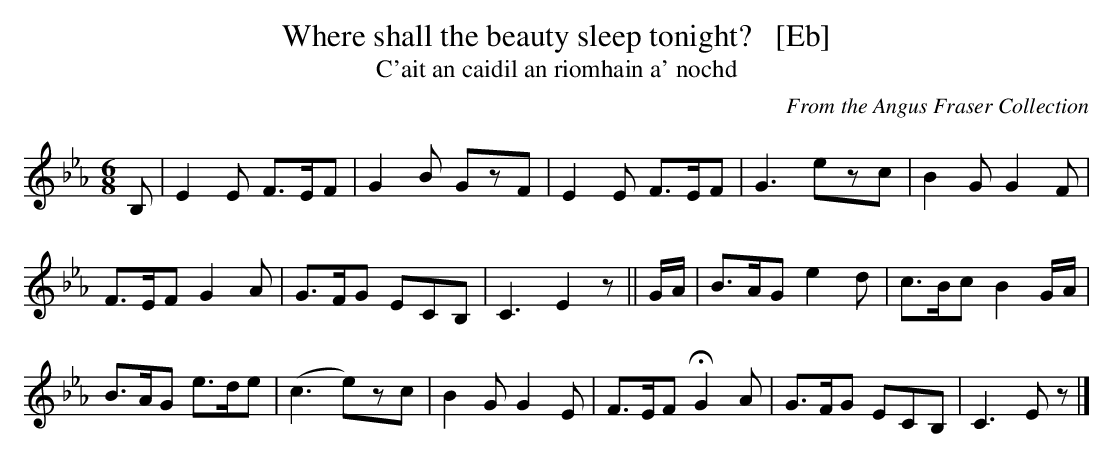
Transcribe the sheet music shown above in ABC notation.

X:1
T: Where shall the beauty sleep tonight?   [Eb]
T: C'ait an caidil an riomhain a' nochd
O: From the Angus Fraser Collection
M: 6/8
L: 1/8
K: Eb
B, |\
E2E F>EF | G2B GzF | E2E F>EF | G3 ezc | B2G G2F |
F>EF G2A | G>FG ECB, | C3 E2z || G/A/ | B>AG e2d | c>Bc B2G/A/ |
B>AG e>de | (c3 e)zc | B2G G2E | F>EF HG2A | G>FG ECB, | C3 Ez |]
